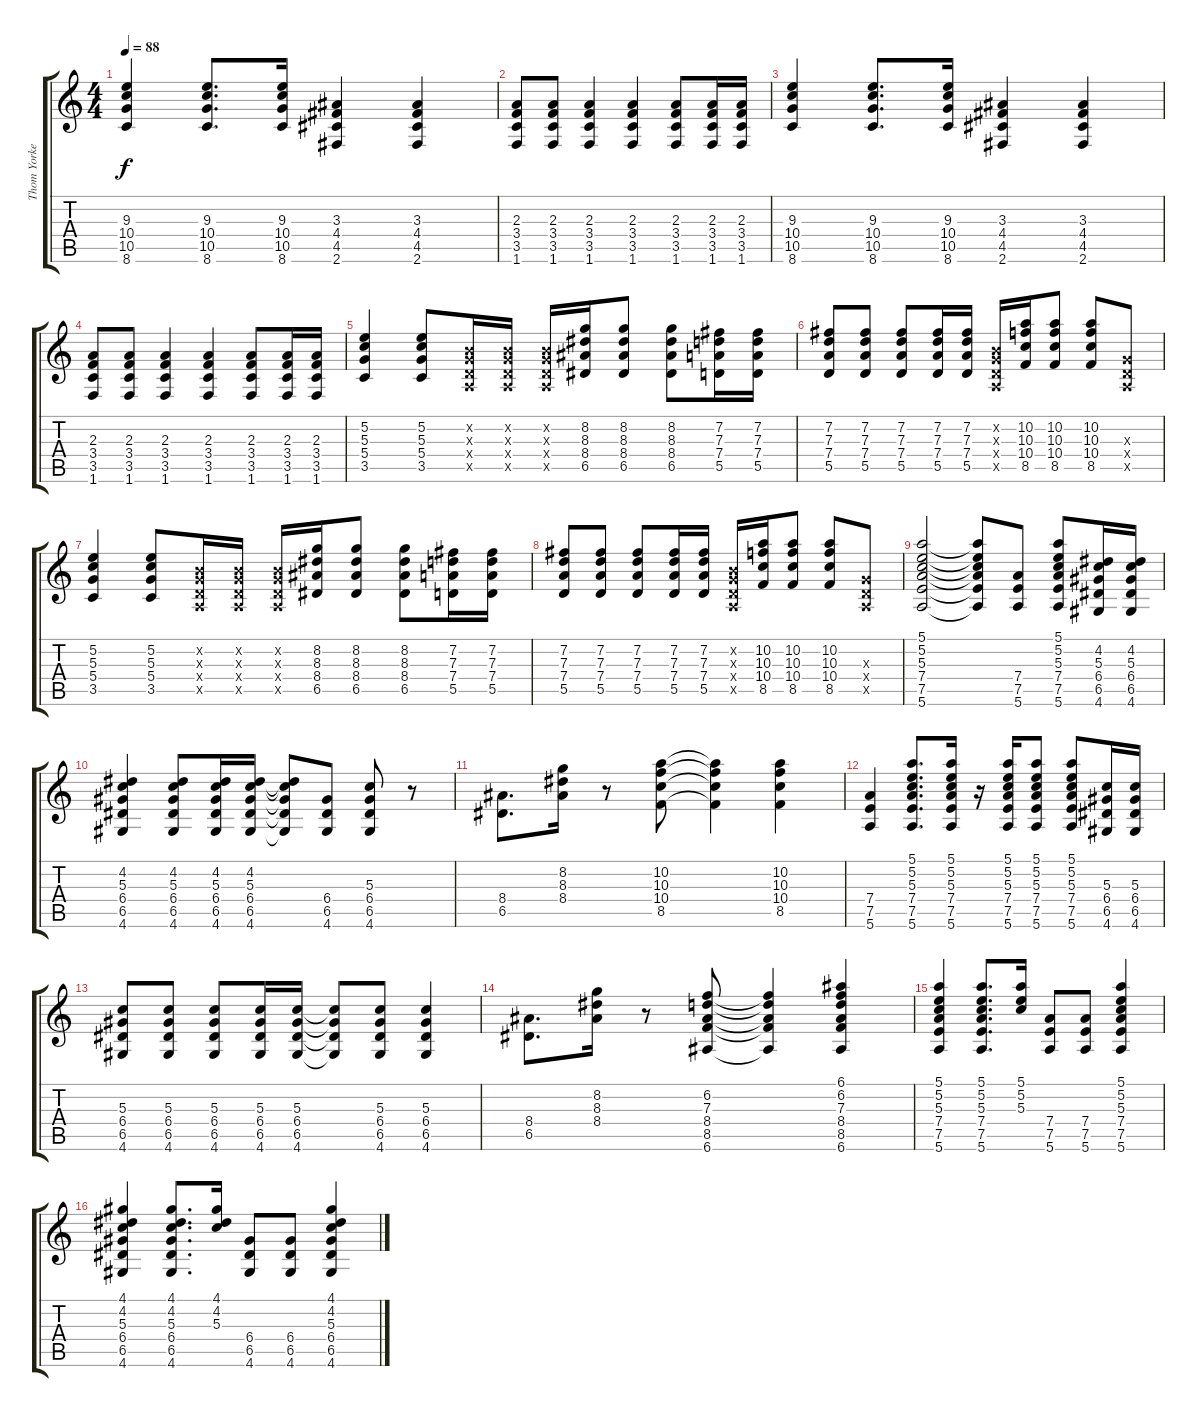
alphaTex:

\track ("Thom Yorke" "Thom Yorke") {instrument acousticguitarsteel}
\staff {score tabs}
\tuning (E4 B3 G3 D3 A2 E2) {hide}
\ts (4 4)
\tempo 88
\clef g2
\ks c
(9.3 10.4 10.5 8.6).4{dy f} (9.3 10.4 10.5 8.6).8{d} (9.3 10.4 10.5 8.6).16 (3.3 4.4 4.5 2.6).4 (3.3 4.4 4.5 2.6).4 |
(2.3 3.4 3.5 1.6).8 (2.3 3.4 3.5 1.6).8 (2.3 3.4 3.5 1.6).4 (2.3 3.4 3.5 1.6).4 (2.3 3.4 3.5 1.6).8 (2.3 3.4 3.5 1.6).16 (2.3 3.4 3.5 1.6).16 |
(9.3 10.4 10.5 8.6).4 (9.3 10.4 10.5 8.6).8{d} (9.3 10.4 10.5 8.6).16 (3.3 4.4 4.5 2.6).4 (3.3 4.4 4.5 2.6).4 |
(2.3 3.4 3.5 1.6).8 (2.3 3.4 3.5 1.6).8 (2.3 3.4 3.5 1.6).4 (2.3 3.4 3.5 1.6).4 (2.3 3.4 3.5 1.6).8 (2.3 3.4 3.5 1.6).16 (2.3 3.4 3.5 1.6).16 |
(5.2 5.3 5.4 3.5).4 (5.2 5.3 5.4 3.5).8 (0.2{x} 0.3{x} 0.4{x} 0.5{x}).16 (0.2{x} 0.3{x} 0.4{x} 0.5{x}).16 (0.2{x} 0.3{x} 0.4{x} 0.5{x}).16 (8.2 8.3 8.4 6.5).16 (8.2 8.3 8.4 6.5).8 (8.2 8.3 8.4 6.5).8 (7.2 7.3 7.4 5.5).16 (7.2 7.3 7.4 5.5).16 |
(7.2 7.3 7.4 5.5).8 (7.2 7.3 7.4 5.5).8 (7.2 7.3 7.4 5.5).8 (7.2 7.3 7.4 5.5).16 (7.2 7.3 7.4 5.5).16 (0.2{x} 0.3{x} 0.4{x} 0.5{x}).16 (10.2 10.3 10.4 8.5).16 (10.2 10.3 10.4 8.5).8 (10.2 10.3 10.4 8.5).8 (0.3{x} 0.4{x} 0.5{x}).8 |
(5.2 5.3 5.4 3.5).4 (5.2 5.3 5.4 3.5).8 (0.2{x} 0.3{x} 0.4{x} 0.5{x}).16 (0.2{x} 0.3{x} 0.4{x} 0.5{x}).16 (0.2{x} 0.3{x} 0.4{x} 0.5{x}).16 (8.2 8.3 8.4 6.5).16 (8.2 8.3 8.4 6.5).8 (8.2 8.3 8.4 6.5).8 (7.2 7.3 7.4 5.5).16 (7.2 7.3 7.4 5.5).16 |
(7.2 7.3 7.4 5.5).8 (7.2 7.3 7.4 5.5).8 (7.2 7.3 7.4 5.5).8 (7.2 7.3 7.4 5.5).16 (7.2 7.3 7.4 5.5).16 (0.2{x} 0.3{x} 0.4{x} 0.5{x}).16 (10.2 10.3 10.4 8.5).16 (10.2 10.3 10.4 8.5).8 (10.2 10.3 10.4 8.5).8 (0.3{x} 0.4{x} 0.5{x}).8 |
(5.1 5.2 5.3 7.4 7.5 5.6).2 (5.1{t} 5.2{t} 5.3{t} 7.4{t} 7.5{t} 5.6{t}).8 (7.4 7.5 5.6).8 (5.1 5.2 5.3 7.4 7.5 5.6).8 (4.2 5.3 6.4 6.5 4.6).16 (4.2 5.3 6.4 6.5 4.6).16 |
(4.2 5.3 6.4 6.5 4.6).4 (4.2 5.3 6.4 6.5 4.6).8 (4.2 5.3 6.4 6.5 4.6).16 (4.2 5.3 6.4 6.5 4.6).16 (4.2{t} 5.3{t} 6.4{t} 6.5{t} 4.6{t}).8 (6.4 6.5 4.6).8 (5.3 6.4 6.5 4.6).8 r.8 |
(8.4 6.5).8{d} (8.2 8.3 8.4).16 r.8 (10.2 10.3 10.4 8.5).8 (10.2{t} 10.3{t} 10.4{t} 8.5{t}).4 (10.2 10.3 10.4 8.5).4 |
(7.4 7.5 5.6).4 (5.1 5.2 5.3 7.4 7.5 5.6).8{d} (5.1 5.2 5.3 7.4 7.5 5.6).16 r.16 (5.1 5.2 5.3 7.4 7.5 5.6).16 (5.1 5.2 5.3 7.4 7.5 5.6).8 (5.1 5.2 5.3 7.4 7.5 5.6).8 (5.3 6.4 6.5 4.6).16 (5.3 6.4 6.5 4.6).16 |
(5.3 6.4 6.5 4.6).8 (5.3 6.4 6.5 4.6).8 (5.3 6.4 6.5 4.6).8 (5.3 6.4 6.5 4.6).16 (5.3 6.4 6.5 4.6).16 (5.3{t} 6.4{t} 6.5{t} 4.6{t}).8 (5.3 6.4 6.5 4.6).8 (5.3 6.4 6.5 4.6).4 |
(8.4 6.5).8{d} (8.2 8.3 8.4).16 r.8 (6.2 7.3 8.4 8.5 6.6).8 (6.2{t} 7.3{t} 8.4{t} 8.5{t} 6.6{t}).4 (6.1 6.2 7.3 8.4 8.5 6.6).4 |
(5.1 5.2 5.3 7.4 7.5 5.6).4 (5.1 5.2 5.3 7.4 7.5 5.6).8{d} (5.1 5.2 5.3).16 (7.4 7.5 5.6).8 (7.4 7.5 5.6).8 (5.1 5.2 5.3 7.4 7.5 5.6).4 |
(4.1 4.2 5.3 6.4 6.5 4.6).4 (4.1 4.2 5.3 6.4 6.5 4.6).8{d} (4.1 4.2 5.3).16 (6.4 6.5 4.6).8 (6.4 6.5 4.6).8 (4.1 4.2 5.3 6.4 6.5 4.6).4
